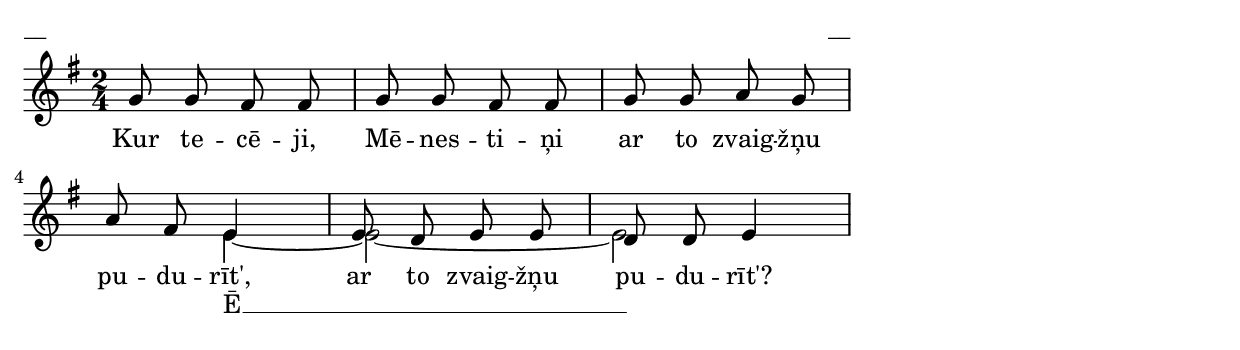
\version "2.13.16"
%\header {
%    title = "Kur tecēji, Mēnestiņi"
%} 
\paper {
line-width = 14\cm
left-margin = 0.4\cm
between-system-padding = 0.1\cm
between-system-space = 0.1\cm
}
\layout {
indent = #0
ragged-last = ##f
}


voiceA = \relative c' {
\clef "treble"
\key e \minor
\time 2/4
g'8 g fis fis | g8 g fis fis | g8 g a g| a8 fis e4 |
e8 d e e | d8 d e4
} 

voiceB = \relative c' {
\clef "treble"
\key e \minor
\time 2/4
s2 | s2 | s2 | s4 e4~ | e2~ | e2
} 


lyricA = \lyricmode {
Kur te -- cē -- ji, Mē -- nes -- ti -- ņi 
ar to zvaig -- žņu pu -- du -- rīt', 
ar to zvaig -- žņu pu -- du -- rīt'?
}

lyricB = \lyricmode {
Ē __ _
}



fullScore = <<
\new Staff {
<<
\new Voice = "voiceA" { \voiceOne \autoBeamOff \voiceA }
\new Voice = "voiceB" { \voiceTwo \autoBeamOff \voiceB }
\lyricsto "voiceA" \new Lyrics \lyricA
\lyricsto "voiceB" \new Lyrics \lyricB
>>
}
>>

\score {
\fullScore
\header { piece = "__" opus = "__" }
}
\markup { \with-color #(x11-color 'white) \sans \smaller "__" }
\score {
\unfoldRepeats
\fullScore
\midi {
\context { \Staff \remove "Staff_performer" }
\context { \Voice \consists "Staff_performer" }
}
}


